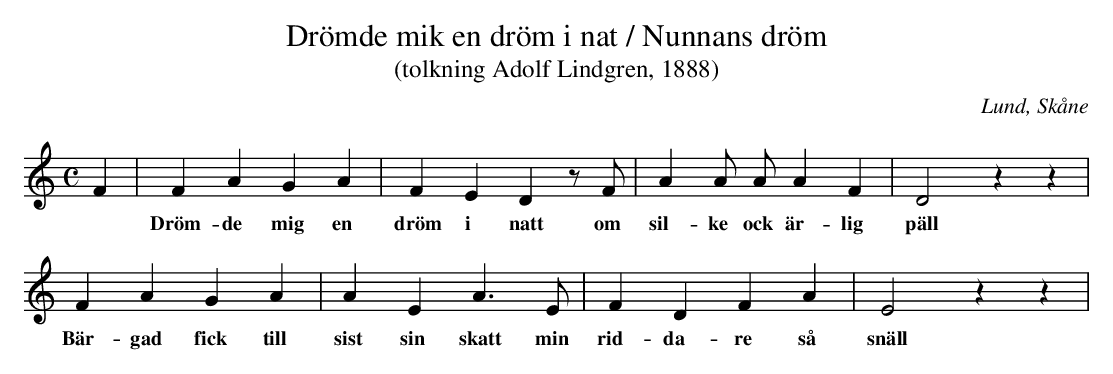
X:1
T:Drömde mik en dröm i nat / Nunnans dröm
T:(tolkning Adolf Lindgren, 1888)
O:Lund, Skåne
M:C
L:1/4
K:C
F | F A G A | F E D z/F/ | A A/ A/ A F | D2 z z |
w:|Dröm-de mig en|dröm i natt om|sil-ke ock är-lig|päll|
F A G A | A E A>E | F D F A | E2 z z |
w:Bär-gad fick till|sist sin skatt min|rid-da-re så|snäll  Men|
